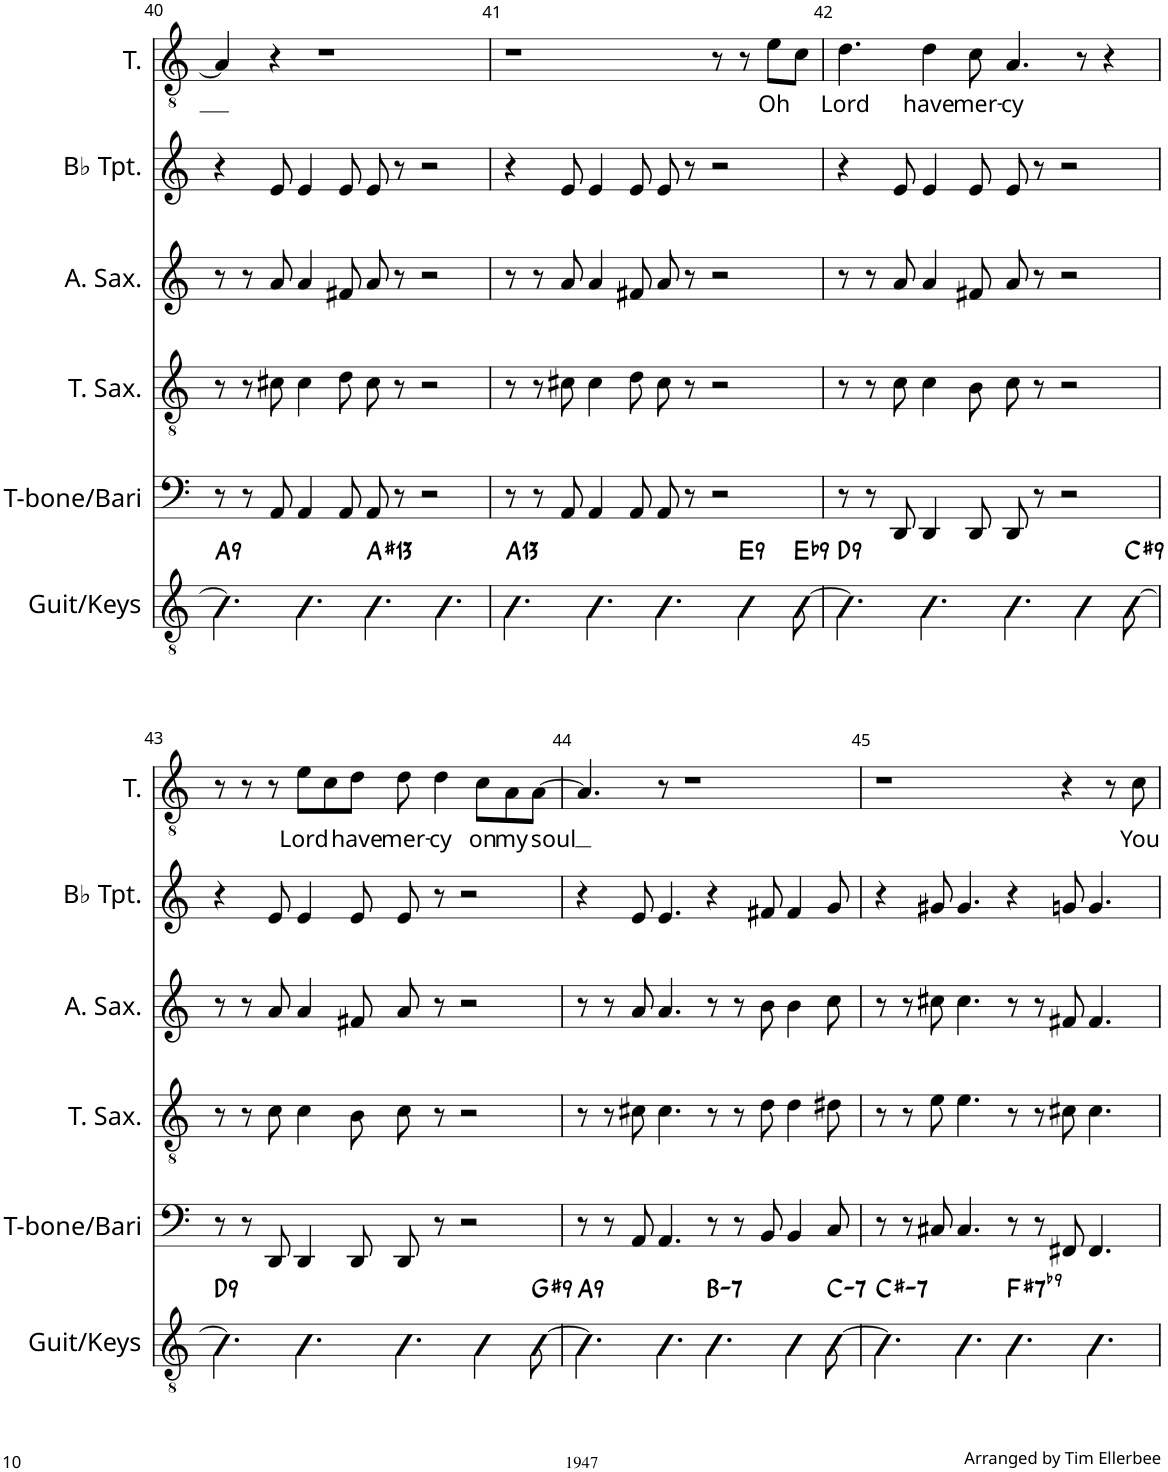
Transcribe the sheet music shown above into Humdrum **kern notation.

**kern	**harte	**kern	**kern	**kern	**kern	**kern	**text
*part6	*part6	*part5	*part4	*part3	*part2	*part1	*part1
*staff6	*	*staff5	*staff4	*staff3	*staff2	*staff1	*staff1
*I"Guit/Keys	*	*I"T-bone/Bari	*I"Tenor Saxophone	*I"Alto Saxophone	*I"Bb Trumpet	*I"Tenor	*
*I'Guit/Keys	*	*I'T-bone/Bari	*I'T. Sax.	*I'A. Sax.	*I'Bb Tpt.	*I'T.	*
!!LO:PB:g=z
*clefGv2	*	*clefF4	*clefGv2	*clefG2	*clefG2	*clefGv2	*
*	*	*ITrd12c21	*ITrd8c14	*ITrd5c9	*ITrd1c2	*ITrd1c2	*
*k[]	*	*k[]	*k[]	*k[]	*k[]	*k[]	*
*M12/8	*	*M12/8	*M12/8	*M12/8	*M12/8	*M12/8	*
=40	=40	=40	=40	=40	=40	=40	=40
!	!LO:H:kt=9	!	!	!	!	!	!
4.B\]	A:9	8r	8r	8r	4r	4A/]	.
.	.	8r	8r	8r	.	.	.
.	.	8AA/	8c#X\	8a/	8e/	4r	.
4.B\	.	4AA/	4c#\	4a/	4e/	.	.
.	.	.	.	.	.	1r	.
.	.	8AA/	8d\	8f#X/	8e/	.	.
!	!LO:H:kt=13	!	!	!	!	!	!
4.Bn\	A#:9(11,13)	8AA/	8c#\	8a/	8e/	.	.
.	.	8r	8r	8r	8r	.	.
.	.	2r	2r	2r	2r	.	.
4.B\	.	.	.	.	.	.	.
=41	=41	=41	=41	=41	=41	=41	=41
!	!LO:H:kt=13	!	!	!	!	!	!
4.B\	A:9(11,13)	8r	8r	8r	4r	1r	.
.	.	8r	8r	8r	.	.	.
.	.	8AA/	8c#X\	8a/	8e/	.	.
4.B\	.	4AA/	4c#\	4a/	4e/	.	.
.	.	8AA/	8d\	8f#X/	8e/	.	.
4.B\	.	8AA/	8c#\	8a/	8e/	.	.
.	.	8r	8r	8r	8r	.	.
.	.	2r	2r	2r	2r	8r	.
!	!LO:H:kt=9	!	!	!	!	!	!
4B\	E:9	.	.	.	.	8r	.
!	!	!	!	!	!	!	!LO:LY:b
.	.	.	.	.	.	8e\L	Oh
!	!LO:H:kt=9	!	!	!	!	!	!
[8Bn\	Eb:9	.	.	.	.	8c\J	.
=42	=42	=42	=42	=42	=42	=42	=42
!	!LO:H:kt=9	!	!	!	!	!	!LO:LY:b
4.B\]	D:9	8r	8r	8r	4r	4.d\	Lord
.	.	8r	8r	8r	.	.	.
.	.	8DD/	8c\	8a/	8e/	.	.
!	!	!	!	!	!	!	!LO:LY:b
4.B\	.	4DD/	4c\	4a/	4e/	4d\	have
!	!	!	!	!	!	!	!LO:LY:b
.	.	8DD/	8B\	8f#X/	8e/	8c\	mer-
!	!	!	!	!	!	!	!LO:LY:b
4.B\	.	8DD/	8c\	8a/	8e/	4.A/	-cy
.	.	8r	8r	8r	8r	.	.
.	.	2r	2r	2r	2r	.	.
4B\	.	.	.	.	.	8r	.
.	.	.	.	.	.	4r	.
!	!LO:H:kt=9	!	!	!	!	!	!
[8B\	C#:9	.	.	.	.	.	.
!!LO:LB:g=z
=43	=43	=43	=43	=43	=43	=43	=43
!	!LO:H:kt=9	!	!	!	!	!	!
4.B\]	D:9	8r	8r	8r	4r	8r	.
.	.	8r	8r	8r	.	8r	.
.	.	8DD/	8c\	8a/	8e/	8r	.
!	!	!	!	!	!	!	!LO:LY:b
4.B\	.	4DD/	4c\	4a/	4e/	8e\L	Lord
.	.	.	.	.	.	8c\	.
!	!	!	!	!	!	!	!LO:LY:b
.	.	8DD/	8B\	8f#X/	8e/	8d\J	have
!	!	!	!	!	!	!	!LO:LY:b
4.B\	.	8DD/	8c\	8a/	8e/	8d\	mer-
!	!	!	!	!	!	!	!LO:LY:b
.	.	8r	8r	8r	8r	4d\	-cy
.	.	2r	2r	2r	2r	.	.
!	!	!	!	!	!	!	!LO:LY:b
4B\	.	.	.	.	.	8c\L	on
!	!	!	!	!	!	!	!LO:LY:b
.	.	.	.	.	.	8A\	my
!	!LO:H:kt=9	!	!	!	!	!	!LO:LY:b
[8Bn\	G#:9	.	.	.	.	[8A\J	soul
=44	=44	=44	=44	=44	=44	=44	=44
!	!LO:H:kt=9	!	!	!	!	!	!
4.B\]	A:9	8r	8r	8r	4r	4.A/]	.
.	.	8r	8r	8r	.	.	.
.	.	8AA/	8c#X\	8a/	8e/	.	.
4.B\	.	4.AA/	4.c#\	4.a/	4.e/	8r	.
.	.	.	.	.	.	1r	.
!	!LO:H:kt=7	!	!	!	!	!	!
4.B\	B:min7	8r	8r	8r	4r	.	.
.	.	8r	8r	8r	.	.	.
.	.	8BB/	8d\	8b\	8f#X/	.	.
4B\	.	4BB/	4d\	4b\	4f#/	.	.
!	!LO:H:kt=7	!	!	!	!	!	!
[8Bn\	C:min7	8C/	8d#X\	8cc\	8g/	.	.
=45	=45	=45	=45	=45	=45	=45	=45
!	!LO:H:kt=7	!	!	!	!	!	!
4.B\]	C#:min7	8r	8r	8r	4r	1r	.
.	.	8r	8r	8r	.	.	.
.	.	8C#X/	8e\	8cc#X\	8g#X/	.	.
4.B\	.	4.C#/	4.e\	4.cc#\	4.g#/	.	.
!	!LO:H:kt=7	!	!	!	!	!	!
4.B\	F#:7(b9)	8r	8r	8r	4r	.	.
.	.	8r	8r	8r	.	.	.
.	.	8FF#X/	8c#X\	8f#X/	8gn/	4r	.
4.B\	.	4.FF#/	4.c#\	4.f#/	4.g/	.	.
.	.	.	.	.	.	8r	.
!	!	!	!	!	!	!	!LO:LY:b
.	.	.	.	.	.	8c\	You
=	=	=	=	=	=	=	=
*-	*-	*-	*-	*-	*-	*-	*-
